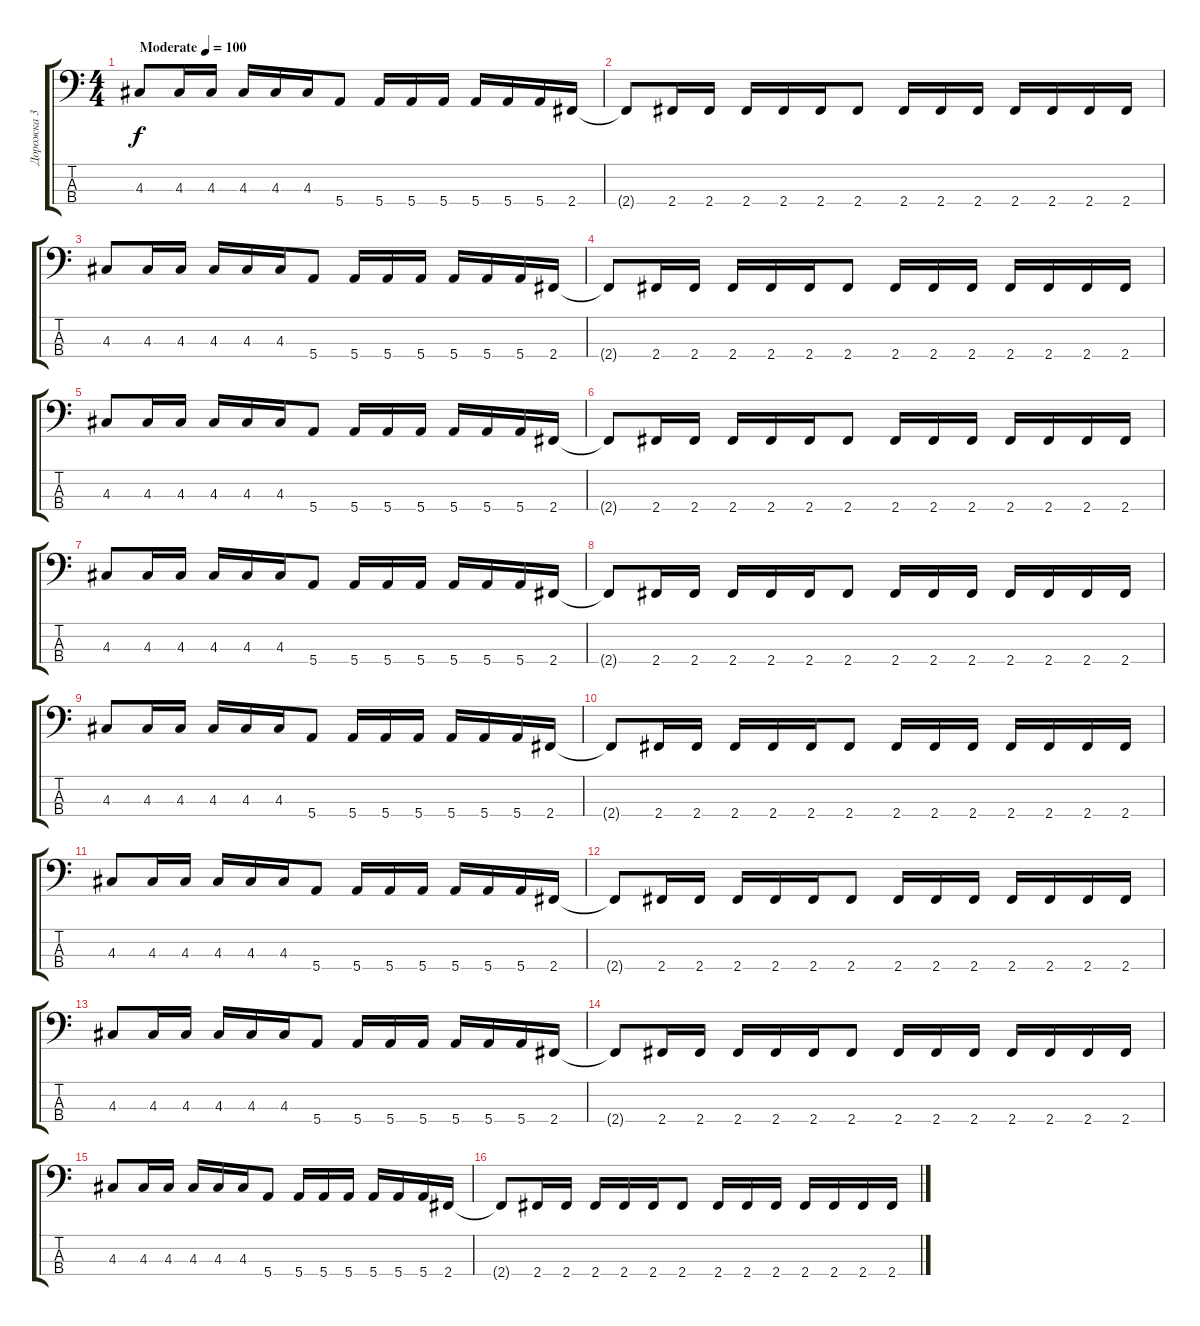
\track ("Дорожка 3" "Дорожка 3") {instrument electricbasspick}
\staff {score tabs}
\tuning (G2 D2 A1 E1) {hide}
\ts (4 4)
\tempo (100 "Moderate")
\clef f4
\ks c
4.3.8{dy f instrument electricbasspick} 4.3.16 4.3.16 4.3.16 4.3.16 4.3.16 5.4.8 5.4.16 5.4.16 5.4.16 5.4.16 5.4.16 5.4.16 2.4.16 |
2.4{t}.8 2.4.16 2.4.16 2.4.16 2.4.16 2.4.16 2.4.8 2.4.16 2.4.16 2.4.16 2.4.16 2.4.16 2.4.16 2.4.16 |
4.3.8 4.3.16 4.3.16 4.3.16 4.3.16 4.3.16 5.4.8 5.4.16 5.4.16 5.4.16 5.4.16 5.4.16 5.4.16 2.4.16 |
2.4{t}.8 2.4.16 2.4.16 2.4.16 2.4.16 2.4.16 2.4.8 2.4.16 2.4.16 2.4.16 2.4.16 2.4.16 2.4.16 2.4.16 |
4.3.8 4.3.16 4.3.16 4.3.16 4.3.16 4.3.16 5.4.8 5.4.16 5.4.16 5.4.16 5.4.16 5.4.16 5.4.16 2.4.16 |
2.4{t}.8 2.4.16 2.4.16 2.4.16 2.4.16 2.4.16 2.4.8 2.4.16 2.4.16 2.4.16 2.4.16 2.4.16 2.4.16 2.4.16 |
4.3.8 4.3.16 4.3.16 4.3.16 4.3.16 4.3.16 5.4.8 5.4.16 5.4.16 5.4.16 5.4.16 5.4.16 5.4.16 2.4.16 |
2.4{t}.8 2.4.16 2.4.16 2.4.16 2.4.16 2.4.16 2.4.8 2.4.16 2.4.16 2.4.16 2.4.16 2.4.16 2.4.16 2.4.16 |
4.3.8 4.3.16 4.3.16 4.3.16 4.3.16 4.3.16 5.4.8 5.4.16 5.4.16 5.4.16 5.4.16 5.4.16 5.4.16 2.4.16 |
2.4{t}.8 2.4.16 2.4.16 2.4.16 2.4.16 2.4.16 2.4.8 2.4.16 2.4.16 2.4.16 2.4.16 2.4.16 2.4.16 2.4.16 |
4.3.8 4.3.16 4.3.16 4.3.16 4.3.16 4.3.16 5.4.8 5.4.16 5.4.16 5.4.16 5.4.16 5.4.16 5.4.16 2.4.16 |
2.4{t}.8 2.4.16 2.4.16 2.4.16 2.4.16 2.4.16 2.4.8 2.4.16 2.4.16 2.4.16 2.4.16 2.4.16 2.4.16 2.4.16 |
4.3.8 4.3.16 4.3.16 4.3.16 4.3.16 4.3.16 5.4.8 5.4.16 5.4.16 5.4.16 5.4.16 5.4.16 5.4.16 2.4.16 |
2.4{t}.8 2.4.16 2.4.16 2.4.16 2.4.16 2.4.16 2.4.8 2.4.16 2.4.16 2.4.16 2.4.16 2.4.16 2.4.16 2.4.16 |
4.3.8 4.3.16 4.3.16 4.3.16 4.3.16 4.3.16 5.4.8 5.4.16 5.4.16 5.4.16 5.4.16 5.4.16 5.4.16 2.4.16 |
2.4{t}.8 2.4.16 2.4.16 2.4.16 2.4.16 2.4.16 2.4.8 2.4.16 2.4.16 2.4.16 2.4.16 2.4.16 2.4.16 2.4.16
